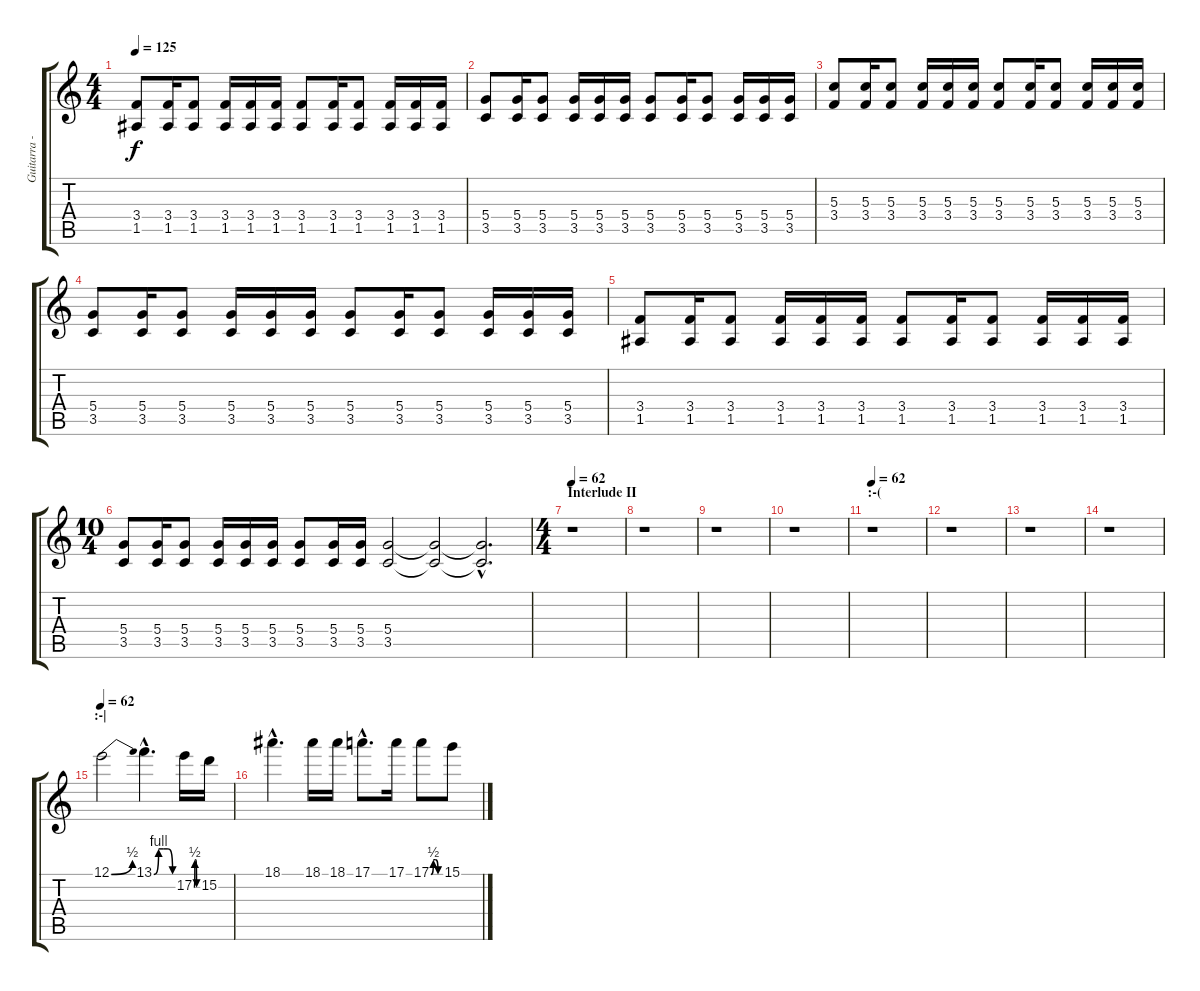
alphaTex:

\track ("Guitarra - Guitar" "Guitarra -") {instrument distortionguitar}
\staff {score tabs}
\tuning (E4 B3 G3 D3 A2 E2) {hide}
\ts (4 4)
\tempo 125
\clef g2
\ks c
(3.4 1.5).8{dy f} (3.4 1.5).16 (3.4 1.5).8 (3.4 1.5).16 (3.4 1.5).16 (3.4 1.5).16 (3.4 1.5).8 (3.4 1.5).16 (3.4 1.5).8 (3.4 1.5).16 (3.4 1.5).16 (3.4 1.5).16 |
(5.4 3.5).8 (5.4 3.5).16 (5.4 3.5).8 (5.4 3.5).16 (5.4 3.5).16 (5.4 3.5).16 (5.4 3.5).8 (5.4 3.5).16 (5.4 3.5).8 (5.4 3.5).16 (5.4 3.5).16 (5.4 3.5).16 |
(5.3 3.4).8 (5.3 3.4).16 (5.3 3.4).8 (5.3 3.4).16 (5.3 3.4).16 (5.3 3.4).16 (5.3 3.4).8 (5.3 3.4).16 (5.3 3.4).8 (5.3 3.4).16 (5.3 3.4).16 (5.3 3.4).16 |
(5.4 3.5).8 (5.4 3.5).16 (5.4 3.5).8 (5.4 3.5).16 (5.4 3.5).16 (5.4 3.5).16 (5.4 3.5).8 (5.4 3.5).16 (5.4 3.5).8 (5.4 3.5).16 (5.4 3.5).16 (5.4 3.5).16 |
(3.4 1.5).8 (3.4 1.5).16 (3.4 1.5).8 (3.4 1.5).16 (3.4 1.5).16 (3.4 1.5).16 (3.4 1.5).8 (3.4 1.5).16 (3.4 1.5).8 (3.4 1.5).16 (3.4 1.5).16 (3.4 1.5).16 |
\ts (10 4)
(5.4 3.5).8 (5.4 3.5).16 (5.4 3.5).8 (5.4 3.5).16 (5.4 3.5).16 (5.4 3.5).16 (5.4 3.5).8 (5.4 3.5).16 (5.4 3.5).16 (5.4 3.5).2 (5.4{t} 3.5{t}).2{volume 0} (5.4{hac t} 3.5{hac t}).2{d} |
\ts (4 4)
\section ("" "Interlude II")
\tempo 62
r.1 |
r.1 |
r.1 |
r.1 |
\section ("" ":-(")
\tempo 62
r.1 |
r.1 |
r.1 |
r.1{volume 12} |
\section ("" ":-|")
\tempo 62
12.1{be (bend 0 0 60 2)}.2 13.1{be (custom 0 0 15 4 30 4 45 4 60 0) hac}.4{d} 17.2{be (custom 0 0 15 2 30 2 45 0 60 0)}.16 15.2.16 |
18.1{hac}.4{d} 18.1.16 18.1.16 17.1{hac}.8{d} 17.1.16 17.1{be (custom 0 0 15 2 30 2 45 0 60 0)}.8 15.1.8
